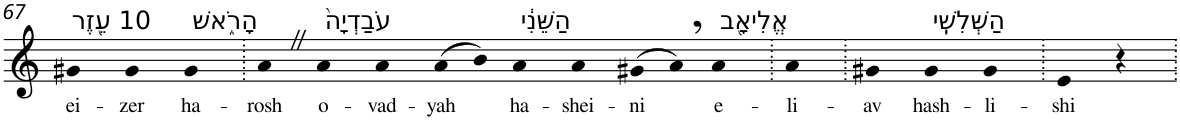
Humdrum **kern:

**kern	**text
*part1	*part1
*staff1	*staff1
*I"Piano	*
*I'Pno	*
!!LO:PB:g=z
*clefG2	*
*k[]	*
=67	=67
!LO:TX:a:t=10 עֵ֖זֶר	!
!	!LO:LY:b
4g#X	ei-
!	!LO:LY:b
4g#	-zer
!LO:TX:a:t=הָרֹ֑אשׁ	!
!	!LO:LY:b
4g#	ha-
=68.	=68.
!	!LO:LY:b
4aZ	-rosh
!LO:TX:a:t=עֹבַדְיָה֙	!
!	!LO:LY:b
4a	o-
!	!LO:LY:b
4a	-vad-
!	!LO:LY:b
(>8a	-yah
8b)	.
!LO:TX:a:t=הַשֵּׁנִ֔י	!
!	!LO:LY:b
4a	ha-
!	!LO:LY:b
4a	-shei-
!	!LO:LY:b
(>8g#X	-ni
8a,)	.
!LO:TX:a:t=אֱלִיאָ֖ב	!
!	!LO:LY:b
4a	e-
=69.	=69.
!	!LO:LY:b
4a	-li-
=70.	=70.
!	!LO:LY:b
4g#X	-av
!LO:TX:a:t=הַשְּׁלִשִֽׁי	!
!	!LO:LY:b
4g#	hash-
!	!LO:LY:b
4g#	-li-
=71.	=71.
!	!LO:LY:b
4e	-shi
4r	.
=.	=.
*-	*-
